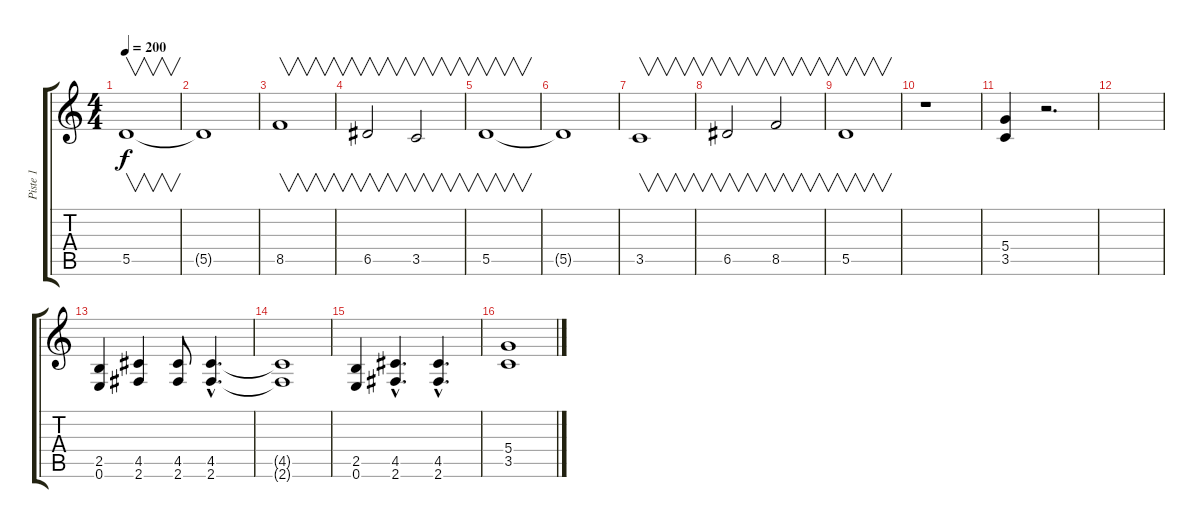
\track ("Piste 1" "Piste 1") {instrument distortionguitar}
\staff {score tabs}
\tuning (E4 B3 G3 D3 A2 E2) {hide}
\ts (4 4)
\tempo 200
\clef g2
\ks c
5.5.1{v dy f volume 8 instrument electricguitarclean} |
5.5{t}.1 |
8.5.1{v} |
6.5.2{v} 3.5.2{v} |
5.5.1{v volume 8 instrument electricguitarclean} |
5.5{t}.1 |
3.5.1{v} |
6.5.2{v} 8.5.2{v} |
5.5.1{v volume 16 instrument distortionguitar} |
r.1 |
(5.4 3.5).4 r.2{d} |
|
(2.5 0.6).4 (4.5 2.6).4 (4.5 2.6).8 (4.5{hac} 2.6{hac}).4{d} |
(4.5{t} 2.6{t}).1 |
(2.5 0.6).4 (4.5{hac} 2.6{hac}).4{d} (4.5{hac} 2.6{hac}).4{d} |
(5.4 3.5).1
